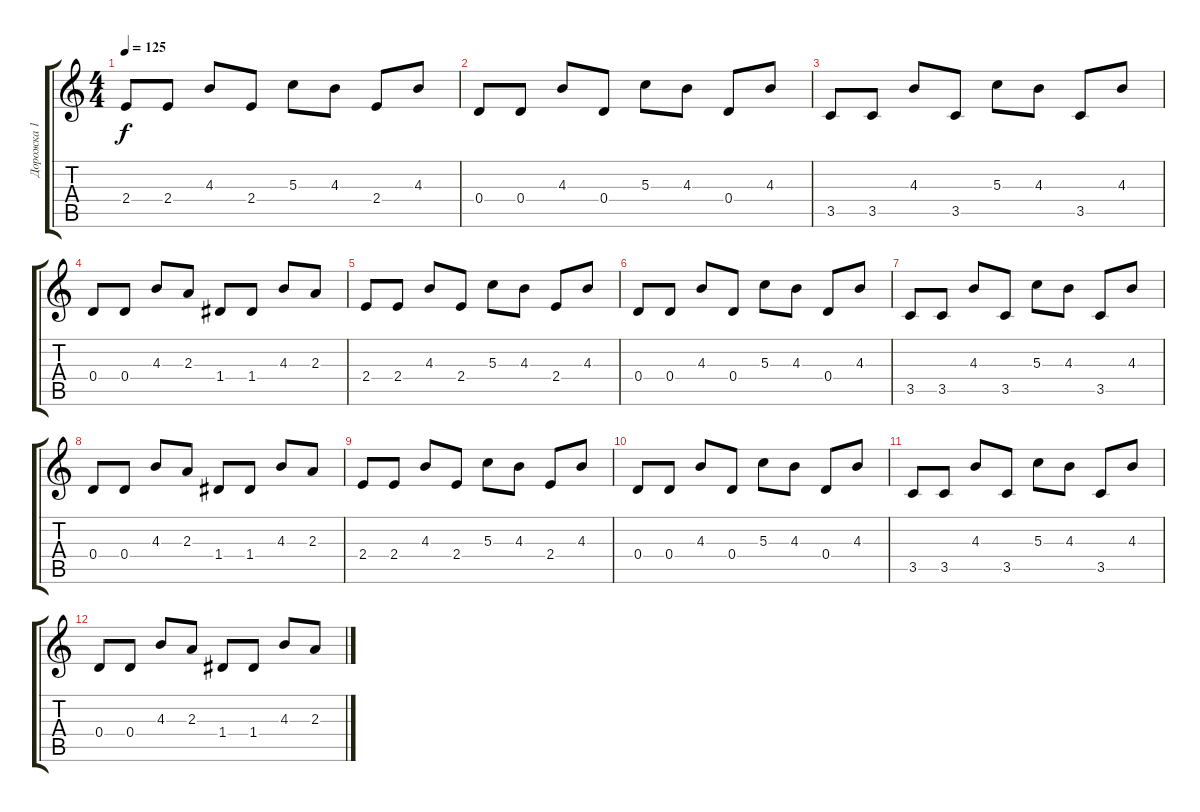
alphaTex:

\track ("Дорожка 1" "Дорожка 1") {instrument electricguitarclean}
\staff {score tabs}
\tuning (E4 B3 G3 D3 A2 E2) {hide}
\ts (4 4)
\tempo 125
\clef g2
\ks c
2.4.8{dy f} 2.4.8 4.3.8 2.4.8 5.3.8 4.3.8 2.4.8 4.3.8 |
0.4.8 0.4.8 4.3.8 0.4.8 5.3.8 4.3.8 0.4.8 4.3.8 |
3.5.8 3.5.8 4.3.8 3.5.8 5.3.8 4.3.8 3.5.8 4.3.8 |
0.4.8 0.4.8 4.3.8 2.3.8 1.4.8 1.4.8 4.3.8 2.3.8 |
2.4.8 2.4.8 4.3.8 2.4.8 5.3.8 4.3.8 2.4.8 4.3.8 |
0.4.8 0.4.8 4.3.8 0.4.8 5.3.8 4.3.8 0.4.8 4.3.8 |
3.5.8 3.5.8 4.3.8 3.5.8 5.3.8 4.3.8 3.5.8 4.3.8 |
0.4.8 0.4.8 4.3.8 2.3.8 1.4.8 1.4.8 4.3.8 2.3.8 |
2.4.8 2.4.8 4.3.8 2.4.8 5.3.8 4.3.8 2.4.8 4.3.8 |
0.4.8 0.4.8 4.3.8 0.4.8 5.3.8 4.3.8 0.4.8 4.3.8 |
3.5.8 3.5.8 4.3.8 3.5.8 5.3.8 4.3.8 3.5.8 4.3.8 |
0.4.8 0.4.8 4.3.8 2.3.8 1.4.8 1.4.8 4.3.8 2.3.8
